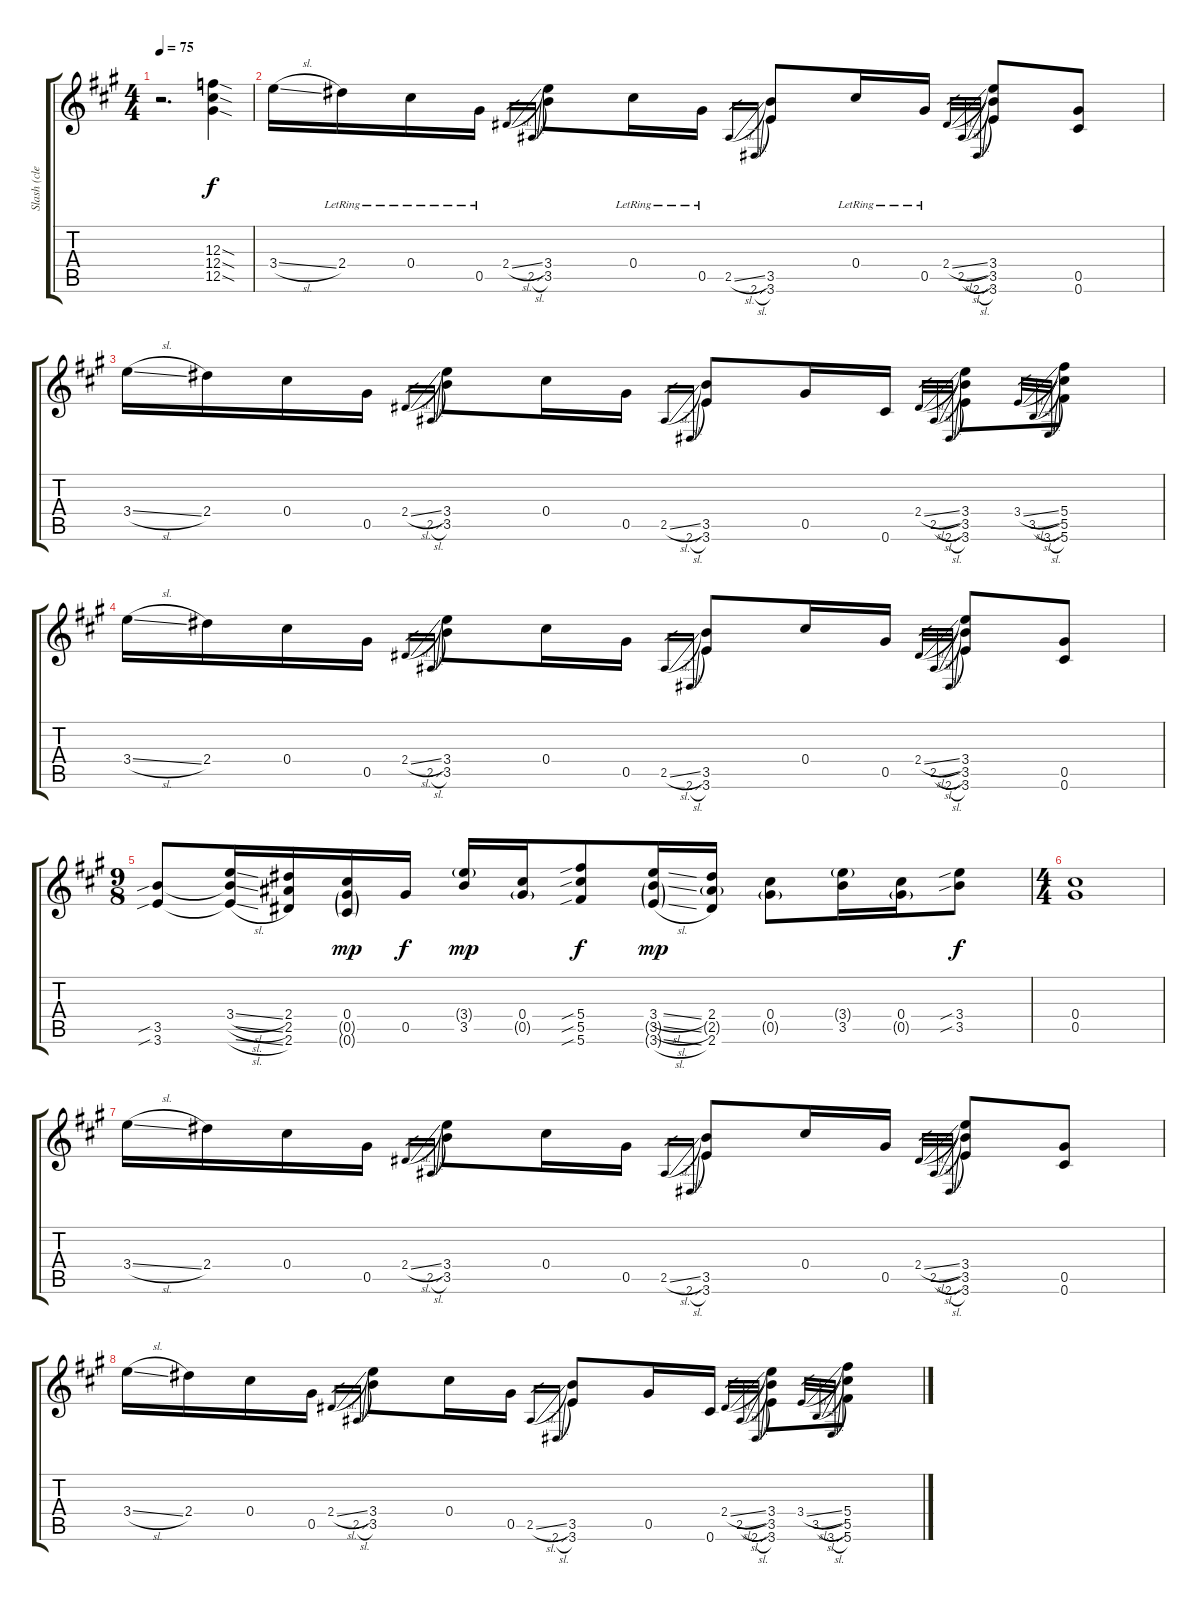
\track ("Slash (clean)" "Slash (cle") {instrument electricguitarclean}
\staff {score tabs}
\tuning (Db4 Ab3 F3 Db3 Ab2 Db2) {hide}
\ts (4 4)
\tempo 75
\clef g2
\ks a
r.2{d dy f instrument electricguitarclean} (12.3{sod} 12.4{sod} 12.5{sod}).4 |
3.4{sl}.16{ot 8vb} 2.4{lr}.16{ot 8vb} 0.4{lr}.16{ot 8vb} 0.5{lr}.16{ot 8vb} 2.4{sl}.16{gr} 2.5{sl}.16{gr} (3.4 3.5).8{ot 8vb} 0.4{lr}.16{ot 8vb} 0.5{lr}.16{ot 8vb} 2.5{sl}.16{gr} 2.6{sl}.16{gr} (3.5 3.6).8{ot 8vb} 0.4{lr}.16{ot 8vb} 0.5{lr}.16{ot 8vb} 2.4{sl}.32{gr} 2.5{sl}.32{gr} 2.6{sl}.32{gr} (3.4 3.5 3.6).8{ot 8vb} (0.5 0.6).8{ot 8vb} |
3.4{sl}.16{ot 8vb} 2.4.16{ot 8vb} 0.4.16{ot 8vb} 0.5.16{ot 8vb} 2.4{sl}.16{gr} 2.5{sl}.16{gr} (3.4 3.5).8{ot 8vb} 0.4.16{ot 8vb} 0.5.16{ot 8vb} 2.5{sl}.16{gr} 2.6{sl}.16{gr} (3.5 3.6).8{ot 8vb} 0.5.16{ot 8vb} 0.6.16{ot 8vb} 2.4{sl}.32{gr} 2.5{sl}.32{gr} 2.6{sl}.32{gr} (3.4 3.5 3.6).8{ot 8vb} 3.4{sl}.32{gr} 3.5{sl}.32{gr} 3.6{sl}.32{gr} (5.4 5.5 5.6).8{ot 8vb} |
3.4{sl}.16{ot 8vb} 2.4.16{ot 8vb} 0.4.16{ot 8vb} 0.5.16{ot 8vb} 2.4{sl}.16{gr} 2.5{sl}.16{gr} (3.4 3.5).8{ot 8vb} 0.4.16{ot 8vb} 0.5.16{ot 8vb} 2.5{sl}.16{gr} 2.6{sl}.16{gr} (3.5 3.6).8{ot 8vb} 0.4.16{ot 8vb} 0.5.16{ot 8vb} 2.4{sl}.32{gr} 2.5{sl}.32{gr} 2.6{sl}.32{gr} (3.4 3.5 3.6).8{ot 8vb} (0.5 0.6).8{ot 8vb} |
\ts (9 8)
(3.5{sib} 3.6{sib}).8{ot 8vb} (3.4{sl} 3.5{sl t} 3.6{sl t}).16{ot 8vb} (2.4 2.5 2.6).16{ot 8vb} (0.4 0.5{g} 0.6{g}).16{ot 8vb dy mp} 0.5.16{ot 8vb dy f} (3.4{g} 3.5).16{ot 8vb dy mp} (0.4 0.5{g}).16{ot 8vb} (5.4{sib} 5.5{sib} 5.6{sib}).8{ot 8vb dy f} (3.4{sl} 3.5{sl g} 3.6{sl g}).16{ot 8vb dy mp} (2.4 2.5{g} 2.6).16{ot 8vb} (0.4 0.5{g}).8{ot 8vb} (3.4{g} 3.5).16{ot 8vb} (0.4 0.5{g}).16{ot 8vb} (3.4{sib} 3.5{sib}).8{ot 8vb dy f} |
\ts (4 4)
(0.4 0.5).1{ot 8vb} |
3.4{sl}.16{ot 8vb} 2.4.16{ot 8vb} 0.4.16{ot 8vb} 0.5.16{ot 8vb} 2.4{sl}.16{gr} 2.5{sl}.16{gr} (3.4 3.5).8{ot 8vb} 0.4.16{ot 8vb} 0.5.16{ot 8vb} 2.5{sl}.16{gr} 2.6{sl}.16{gr} (3.5 3.6).8{ot 8vb} 0.4.16{ot 8vb} 0.5.16{ot 8vb} 2.4{sl}.32{gr} 2.5{sl}.32{gr} 2.6{sl}.32{gr} (3.4 3.5 3.6).8{ot 8vb} (0.5 0.6).8{ot 8vb} |
3.4{sl}.16{ot 8vb} 2.4.16{ot 8vb} 0.4.16{ot 8vb} 0.5.16{ot 8vb} 2.4{sl}.16{gr} 2.5{sl}.16{gr} (3.4 3.5).8{ot 8vb} 0.4.16{ot 8vb} 0.5.16{ot 8vb} 2.5{sl}.16{gr} 2.6{sl}.16{gr} (3.5 3.6).8{ot 8vb} 0.5.16{ot 8vb} 0.6.16{ot 8vb} 2.4{sl}.32{gr} 2.5{sl}.32{gr} 2.6{sl}.32{gr} (3.4 3.5 3.6).8{ot 8vb} 3.4{sl}.32{gr} 3.5{sl}.32{gr} 3.6{sl}.32{gr} (5.4 5.5 5.6).8{ot 8vb}
